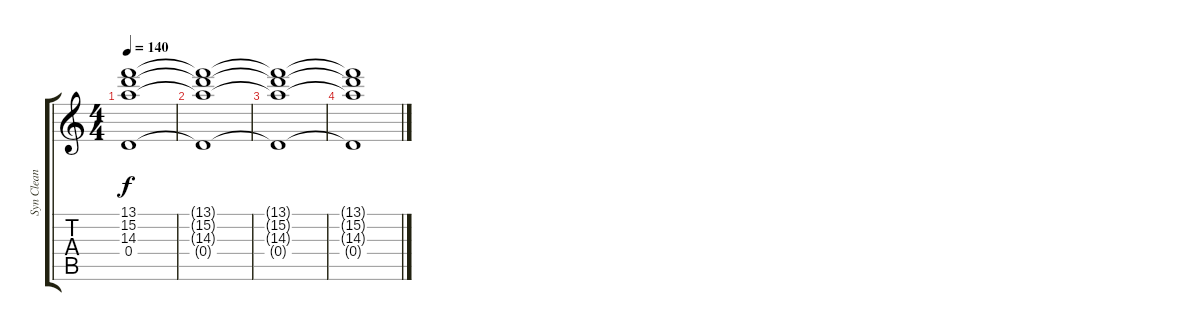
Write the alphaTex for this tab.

\track ("Syn Clean" "Syn Clean") {instrument electricguitarclean}
\staff {score tabs}
\tuning (E4 B3 G3 D3 A2 D2) {hide}
\ts (4 4)
\tempo 140
\clef g2
\ks c
(13.1{t} 15.2{t} 14.3{t} 0.4{t}).1{dy f} |
(13.1{t} 15.2{t} 14.3{t} 0.4{t}).1 |
(13.1{t} 15.2{t} 14.3{t} 0.4{t}).1 |
(13.1{t} 15.2{t} 14.3{t} 0.4{t}).1
